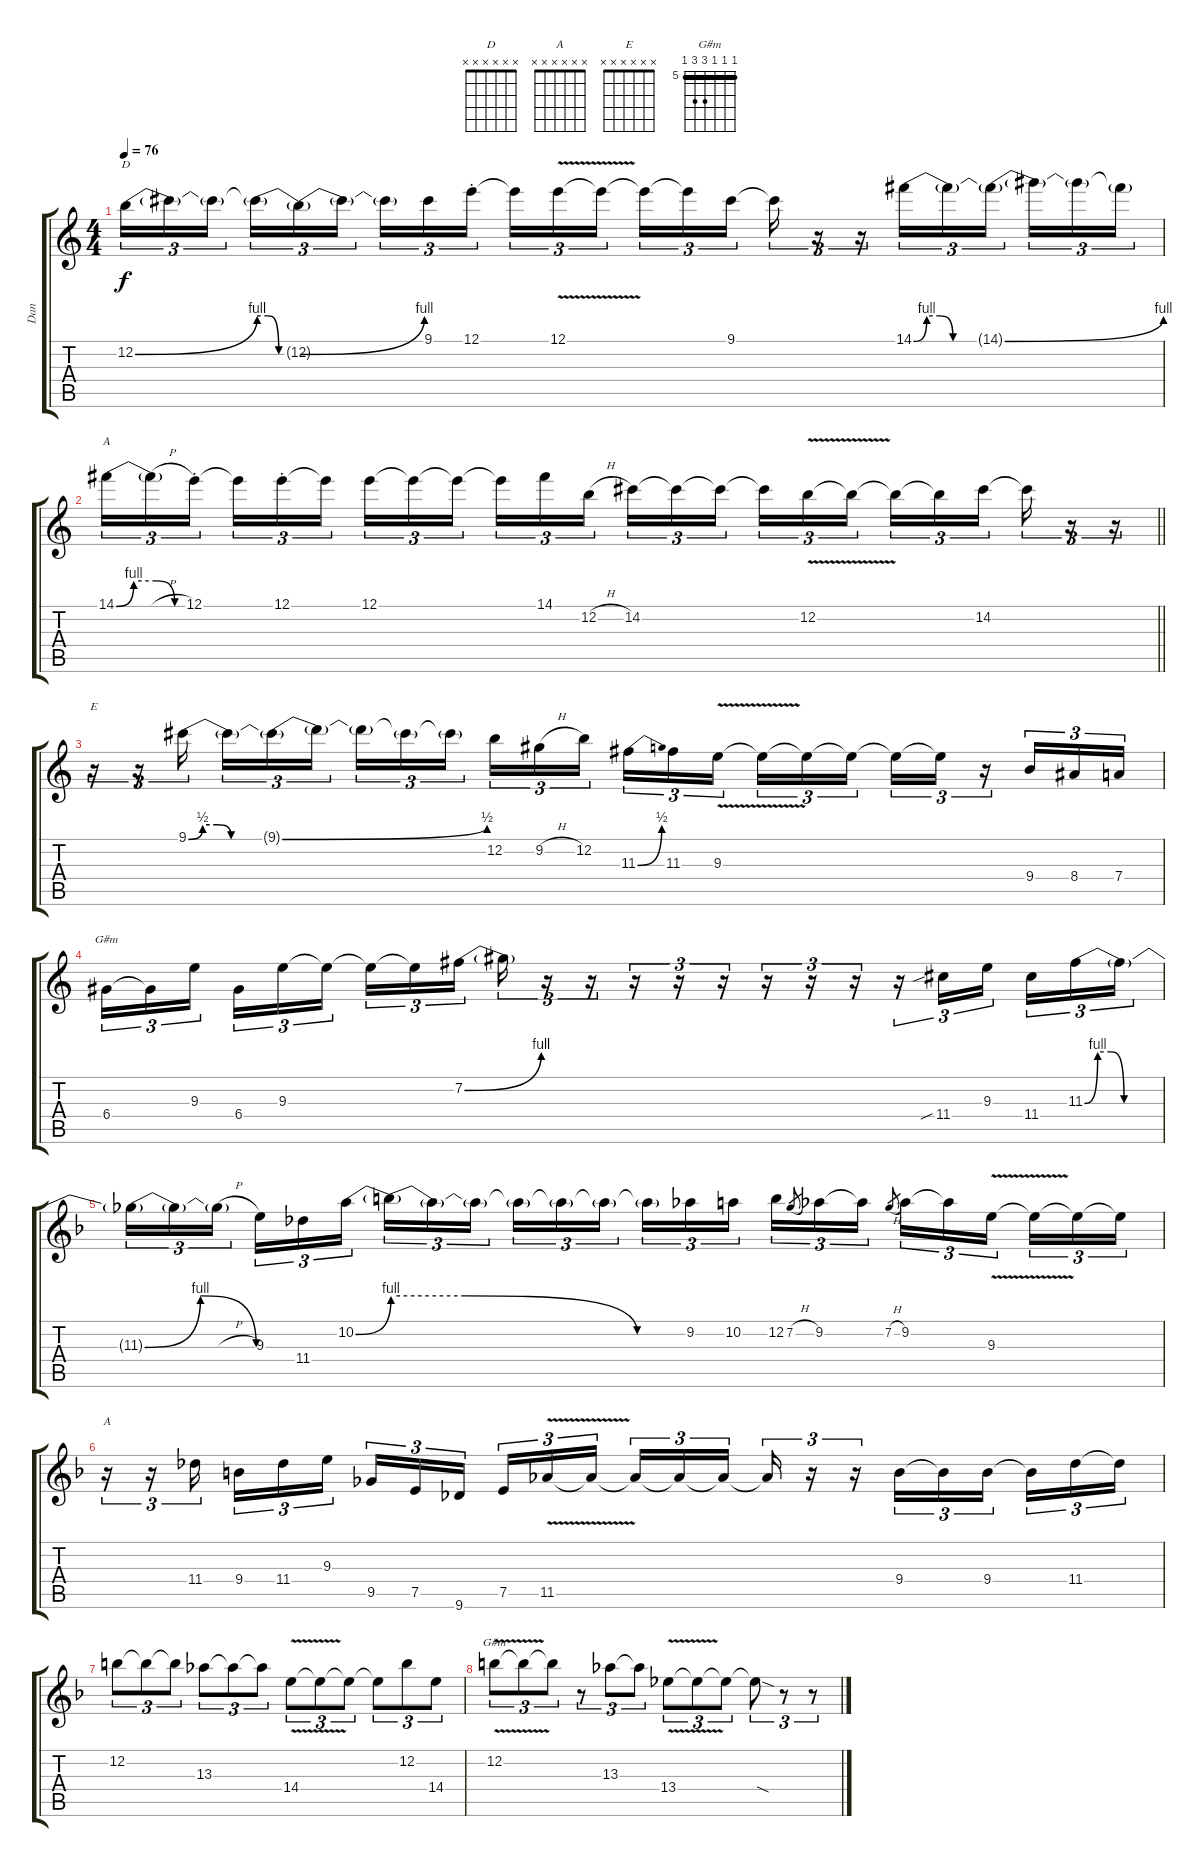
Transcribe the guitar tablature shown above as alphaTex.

\track ("Dan" "Dan") {instrument electricguitarclean}
\staff {score tabs}
\tuning (E4 B3 G3 D3 A2 E2) {hide}
\chord ("D" x x x x x x)
\chord ("A" 6 6 7 8 8 6) {firstfret 6 barre 6}
\chord ("E" x x x x x x)
\chord ("G#m" x x x 6 x x) {firstfret 6}
\chord ("A" x x x x x x)
\chord ("G#m" 5 5 5 7 7 5) {firstfret 5 barre 5}
\ts (4 4)
\tempo 76
\clef g2
\ks c
12.2{be (bend 0 0 60 4)}.16{tu (3 2) ch "D" dy f} 12.2{t}.16{tu (3 2)} 12.2{t}.16{tu (3 2) beam splitsecondary} 12.2{be (custom 0 4 15 4 30 0 60 0) t}.16{tu (3 2)} 12.2{be (bend 0 0 60 4) t}.16{tu (3 2)} 12.2{t}.16{tu (3 2)} 12.2{t}.16{tu (3 2)} 9.1.16{tu (3 2)} 12.1{st}.16{tu (3 2) beam splitsecondary} 12.1{t}.16{tu (3 2)} 12.1{v}.16{tu (3 2)} 12.1{t}.16{tu (3 2)} 12.1{t}.16{tu (3 2)} 12.1{t}.16{tu (3 2)} 9.1.16{tu (3 2) beam splitsecondary} 9.1{t}.16{tu (3 2)} r.16{tu (3 2)} r.16{tu (3 2)} 14.1{be (custom 0 0 10 4 20 4 30 0 60 0)}.16{tu (3 2)} 14.1{t}.16{tu (3 2)} 14.1{be (bend 0 0 60 4) t}.16{tu (3 2) beam splitsecondary} 14.1{t}.16{tu (3 2)} 14.1{t}.16{tu (3 2)} 14.1{t}.16{tu (3 2)} |
\barLineRight lightlight
14.1{be (custom 0 0 15 4 34 4 50 0 60 0)}.16{tu (3 2) ch "A"} 14.1{h t}.16{tu (3 2)} 12.1{st}.16{tu (3 2) beam splitsecondary} 12.1{t}.16{tu (3 2)} 12.1{st}.16{tu (3 2)} 12.1{t}.16{tu (3 2)} 12.1.16{tu (3 2)} 12.1{t}.16{tu (3 2)} 12.1{t}.16{tu (3 2) beam splitsecondary} 12.1{t}.16{tu (3 2)} 14.1.16{tu (3 2)} 12.2{h}.16{tu (3 2)} 14.2.16{tu (3 2)} 14.2{t}.16{tu (3 2)} 14.2{t}.16{tu (3 2) beam splitsecondary} 14.2{t}.16{tu (3 2)} 12.2{v}.16{tu (3 2)} 12.2{t}.16{tu (3 2)} 12.2{t}.16{tu (3 2)} 12.2{t}.16{tu (3 2)} 14.2.16{tu (3 2) beam splitsecondary} 14.2{t}.16{tu (3 2)} r.16{tu (3 2)} r.16{tu (3 2)} |
r.16{tu (3 2) ch "E"} r.16{tu (3 2)} 9.1{be (custom 0 0 10 2 20 2 30 0 60 0)}.16{tu (3 2) beam splitsecondary} 9.1{t}.16{tu (3 2)} 9.1{be (bend 0 0 60 2) t}.16{tu (3 2)} 9.1{t}.16{tu (3 2)} 9.1{t}.16{tu (3 2)} 9.1{t}.16{tu (3 2)} 9.1{t}.16{tu (3 2) beam splitsecondary} 12.2.16{tu (3 2)} 9.2{h}.16{tu (3 2)} 12.2.16{tu (3 2)} 11.3{be (bend 0 0 60 2)}.16{tu (3 2)} 11.3.16{tu (3 2)} 9.3{v}.16{tu (3 2) beam splitsecondary} 9.3{t}.16{tu (3 2)} 9.3{t}.16{tu (3 2)} 9.3{t}.16{tu (3 2)} 9.3{t}.16{tu (3 2)} 9.3{t}.16{tu (3 2)} r.16{tu (3 2)} 9.4.16{tu (3 2)} 8.4.16{tu (3 2)} 7.4.16{tu (3 2)} |
6.4.16{tu (3 2) ch "G#m"} 6.4{t}.16{tu (3 2)} 9.3.16{tu (3 2) beam splitsecondary} 6.4.16{tu (3 2)} 9.3.16{tu (3 2)} 9.3{t}.16{tu (3 2)} 9.3{t}.16{tu (3 2)} 9.3{t}.16{tu (3 2)} 7.2{be (bend 0 0 60 4)}.16{tu (3 2) beam splitsecondary} 7.2{t}.16{tu (3 2)} r.16{tu (3 2)} r.16{tu (3 2)} r.16{tu (3 2)} r.16{tu (3 2)} r.16{tu (3 2)} r.16{tu (3 2)} r.16{tu (3 2)} r.16{tu (3 2)} r.16{tu (3 2)} 11.4{sib}.16{tu (3 2)} 9.3.16{tu (3 2) beam splitsecondary} 11.4.16{tu (3 2)} 11.3{be (custom 0 0 10 4 20 4 30 0 60 0)}.16{tu (3 2)} 11.3{t}.16{tu (3 2)} |
\ks f
11.3{be (bendrelease 0 0 10 4 50 4 60 0) t}.16{tu (3 2)} 11.3{t}.16{tu (3 2)} 11.3{h t}.16{tu (3 2) beam splitsecondary} 9.3.16{tu (3 2)} 11.4.16{tu (3 2)} 10.2{be (bend 0 0 60 4)}.16{tu (3 2)} 10.2{be (custom 0 4 15 4 50 0 60 0) t}.16{tu (3 2)} 10.2{t}.16{tu (3 2)} 10.2{t}.16{tu (3 2) beam splitsecondary} 10.2{t}.16{tu (3 2)} 10.2{t}.16{tu (3 2)} 10.2{t}.16{tu (3 2)} 10.2{t}.16{tu (3 2)} 9.2.16{tu (3 2)} 10.2.16{tu (3 2) beam splitsecondary} 12.2.16{tu (3 2)} 7.2{h}.8{gr} 9.2.16{tu (3 2)} 9.2{t}.16{tu (3 2)} 7.2{h}.8{gr} 9.2.16{tu (3 2)} 9.2{t}.16{tu (3 2)} 9.3{v}.16{tu (3 2) beam splitsecondary} 9.3{t}.16{tu (3 2)} 9.3{t}.16{tu (3 2)} 9.3{t}.16{tu (3 2)} |
r.16{tu (3 2) ch "A"} r.16{tu (3 2)} 11.4.16{tu (3 2) beam splitsecondary} 9.4.16{tu (3 2)} 11.4.16{tu (3 2)} 9.3.16{tu (3 2)} 9.5.16{tu (3 2)} 7.5.16{tu (3 2)} 9.6.16{tu (3 2) beam splitsecondary} 7.5.16{tu (3 2)} 11.5{v}.16{tu (3 2)} 11.5{t}.16{tu (3 2)} 11.5{t}.16{tu (3 2)} 11.5{t}.16{tu (3 2)} 11.5{t}.16{tu (3 2) beam splitsecondary} 11.5{t}.16{tu (3 2)} r.16{tu (3 2)} r.16{tu (3 2)} 9.4.16{tu (3 2)} 9.4{t}.16{tu (3 2)} 9.4.16{tu (3 2) beam splitsecondary} 9.4{t}.16{tu (3 2)} 11.4.16{tu (3 2)} 11.4{t}.16{tu (3 2)} |
12.2.8{tu (3 2)} 12.2{t}.8{tu (3 2)} 12.2{t}.8{tu (3 2)} 13.3.8{tu (3 2)} 13.3{t}.8{tu (3 2)} 13.3{t}.8{tu (3 2)} 14.4{v}.8{tu (3 2)} 14.4{t}.8{tu (3 2)} 14.4{t}.8{tu (3 2)} 14.4{t}.8{tu (3 2)} 12.2.8{tu (3 2)} 14.4.8{tu (3 2)} |
12.2{v}.8{tu (3 2) ch "G#m"} 12.2{t}.8{tu (3 2)} 12.2{t}.8{tu (3 2)} r.8{tu (3 2)} 13.3.8{tu (3 2)} 13.3{t}.8{tu (3 2)} 13.4{v}.8{tu (3 2)} 13.4{t}.8{tu (3 2)} 13.4{t}.8{tu (3 2)} 13.4{sod t}.8{tu (3 2)} r.8{tu (3 2)} r.8{tu (3 2)}
